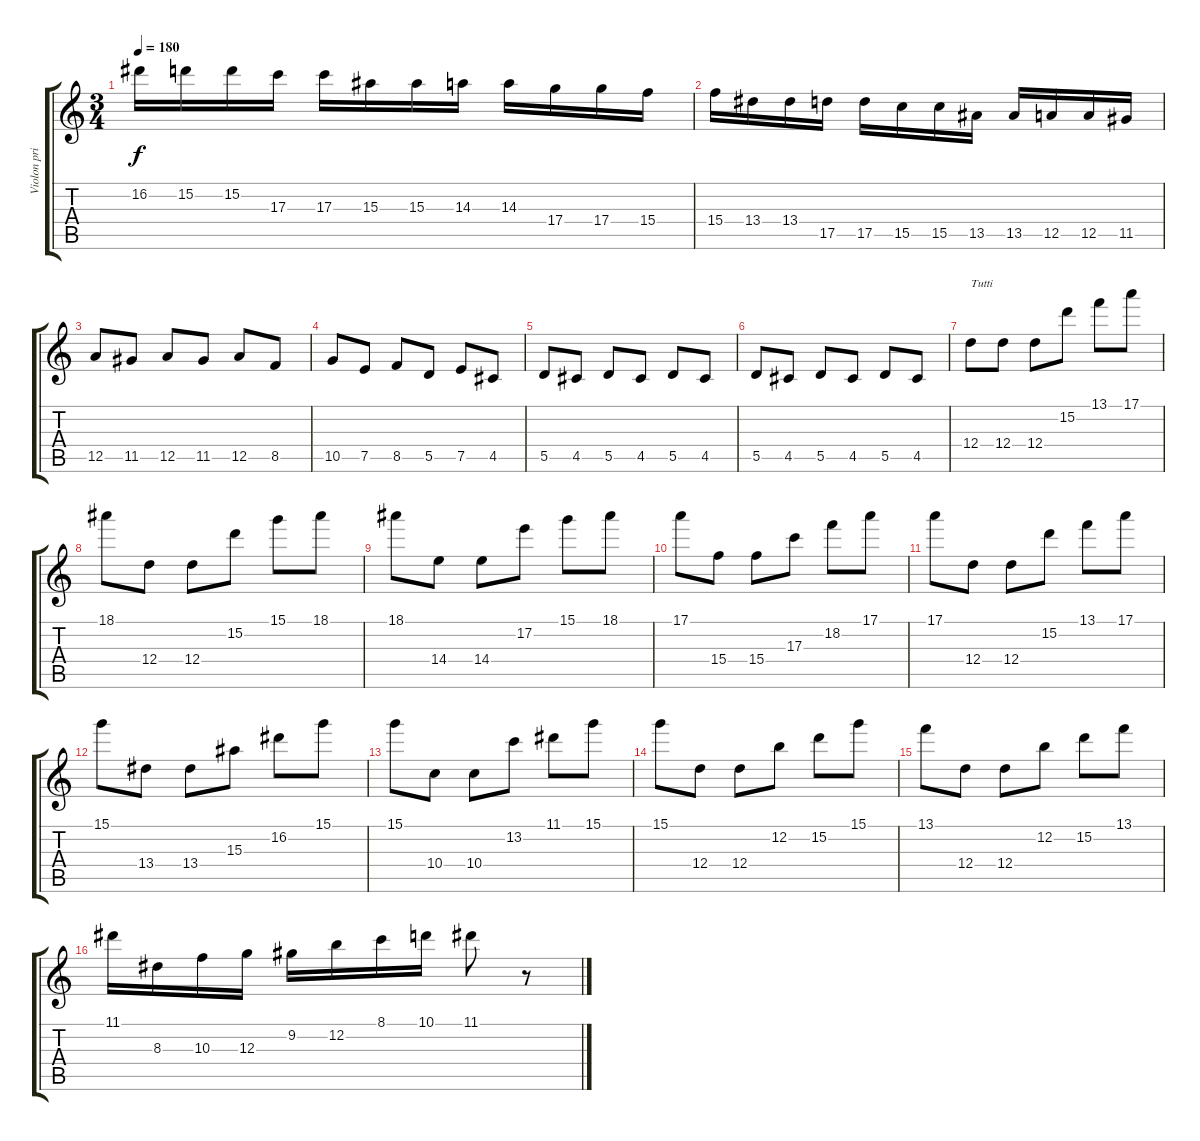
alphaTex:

\track ("Violon principal" "Violon pri") {instrument acousticguitarsteel}
\staff {score tabs}
\tuning (E4 B3 G3 D3 A2 E2) {hide}
\ts (3 4)
\tempo 180
\clef g2
\ks c
16.2.16{dy f} 15.2.16 15.2.16 17.3.16 17.3.16 15.3.16 15.3.16 14.3.16 14.3.16 17.4.16 17.4.16 15.4.16 |
15.4.16 13.4.16 13.4.16 17.5.16 17.5.16 15.5.16 15.5.16 13.5.16 13.5.16 12.5.16 12.5.16 11.5.16 |
12.5.8 11.5.8 12.5.8 11.5.8 12.5.8 8.5.8 |
10.5.8 7.5.8 8.5.8 5.5.8 7.5.8 4.5.8 |
5.5.8 4.5.8 5.5.8 4.5.8 5.5.8 4.5.8 |
5.5.8 4.5.8 5.5.8 4.5.8 5.5.8 4.5.8 |
12.4.8{txt "Tutti"} 12.4.8 12.4.8 15.2.8 13.1.8 17.1.8 |
18.1.8 12.4.8 12.4.8 15.2.8 15.1.8 18.1.8 |
18.1.8 14.4.8 14.4.8 17.2.8 15.1.8 18.1.8 |
17.1.8 15.4.8 15.4.8 17.3.8 18.2.8 17.1.8 |
17.1.8 12.4.8 12.4.8 15.2.8 13.1.8 17.1.8 |
15.1.8 13.4.8 13.4.8 15.3.8 16.2.8 15.1.8 |
15.1.8 10.4.8 10.4.8 13.2.8 11.1.8 15.1.8 |
15.1.8 12.4.8 12.4.8 12.2.8 15.2.8 15.1.8 |
13.1.8 12.4.8 12.4.8 12.2.8 15.2.8 13.1.8 |
11.1.16 8.3.16 10.3.16 12.3.16 9.2.16 12.2.16 8.1.16 10.1.16 11.1.8 r.8
